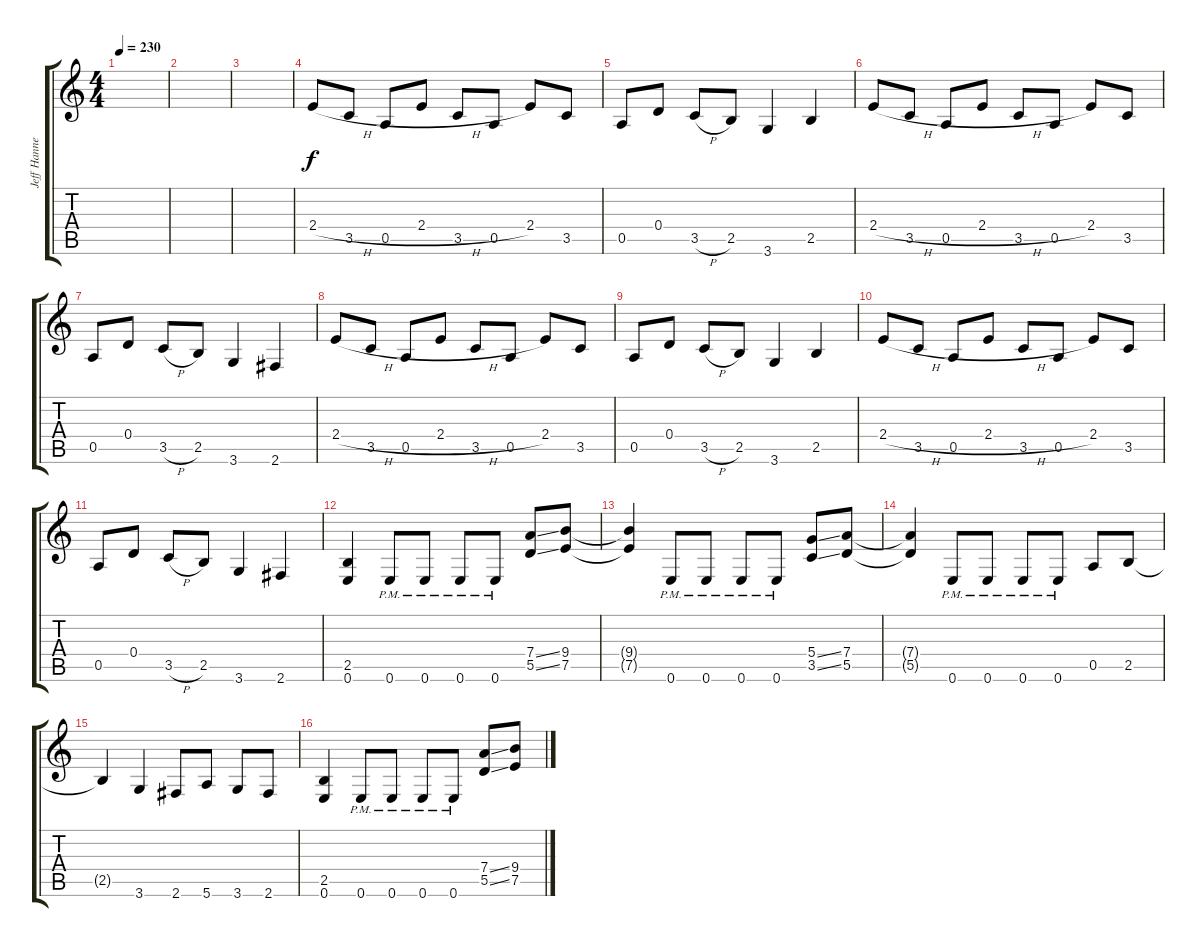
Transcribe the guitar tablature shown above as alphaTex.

\track ("Jeff Hanneman" "Jeff Hanne") {instrument overdrivenguitar}
\staff {score tabs}
\tuning (E4 B3 G3 D3 A2 E2) {hide}
\ts (4 4)
\tempo 230
\clef g2
\ks c
|
|
|
2.4{h}.8 3.5.8 0.5.8 2.4{h}.8 3.5.8 0.5.8 2.4.8 3.5.8 |
0.5.8 0.4.8 3.5{h}.8 2.5.8 3.6.4 2.5.4 |
2.4{h}.8 3.5.8 0.5.8 2.4{h}.8 3.5.8 0.5.8 2.4.8 3.5.8 |
0.5.8 0.4.8 3.5{h}.8 2.5.8 3.6.4 2.6.4 |
2.4{h}.8 3.5.8 0.5.8 2.4{h}.8 3.5.8 0.5.8 2.4.8 3.5.8 |
0.5.8 0.4.8 3.5{h}.8 2.5.8 3.6.4 2.5.4 |
2.4{h}.8 3.5.8 0.5.8 2.4{h}.8 3.5.8 0.5.8 2.4.8 3.5.8 |
0.5.8 0.4.8 3.5{h}.8 2.5.8 3.6.4 2.6.4 |
(2.5 0.6).4 0.6{pm}.8 0.6{pm}.8 0.6{pm}.8 0.6{pm}.8 (7.4{ss} 5.5{ss}).8 (9.4 7.5).8 |
(9.4{t} 7.5{t}).4 0.6{pm}.8 0.6{pm}.8 0.6{pm}.8 0.6{pm}.8 (5.4{ss} 3.5{ss}).8 (7.4 5.5).8 |
(7.4{t} 5.5{t}).4 0.6{pm}.8 0.6{pm}.8 0.6{pm}.8 0.6{pm}.8 0.5.8 2.5.8 |
2.5{t}.4 3.6.4 2.6.8 5.6.8 3.6.8 2.6.8 |
(2.5 0.6).4 0.6{pm}.8 0.6{pm}.8 0.6{pm}.8 0.6{pm}.8 (7.4{ss} 5.5{ss}).8 (9.4 7.5).8
